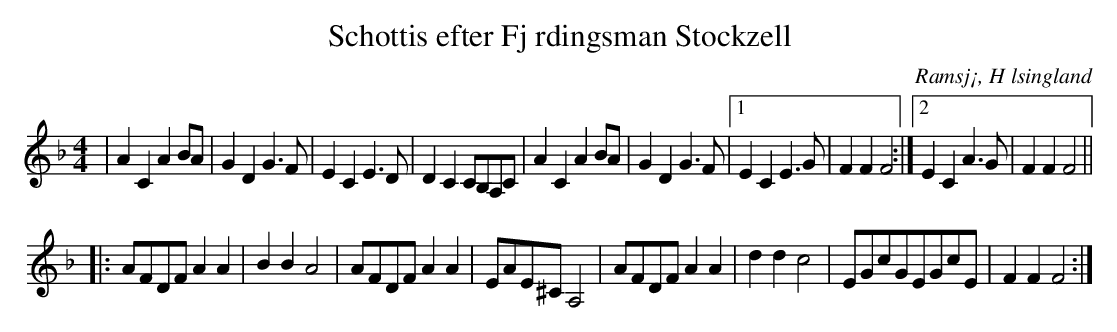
X:1
T: Schottis efter Fj rdingsman Stockzell
O: Ramsj¡, H lsingland
M: 4/4
L: 1/8
K: F
|A2 C2 A2 BA|G2 D2 G2>F2|E2 C2 E2>D2|D2 C2 CB,A,C|A2 C2 A2 BA|G2 D2 G2>F2|1 E2 C2 E2>G2|F2 F2 F4:|2 E2 C2 A2>G2|F2 F2 F4||
|:AFDF A2 A2| B2 B2 A4|AFDF A2 A2|EAE^CA,4|AFDF A2 A2| d2 d2 c4|EGcGEGcE|F2 F2 F4:|
